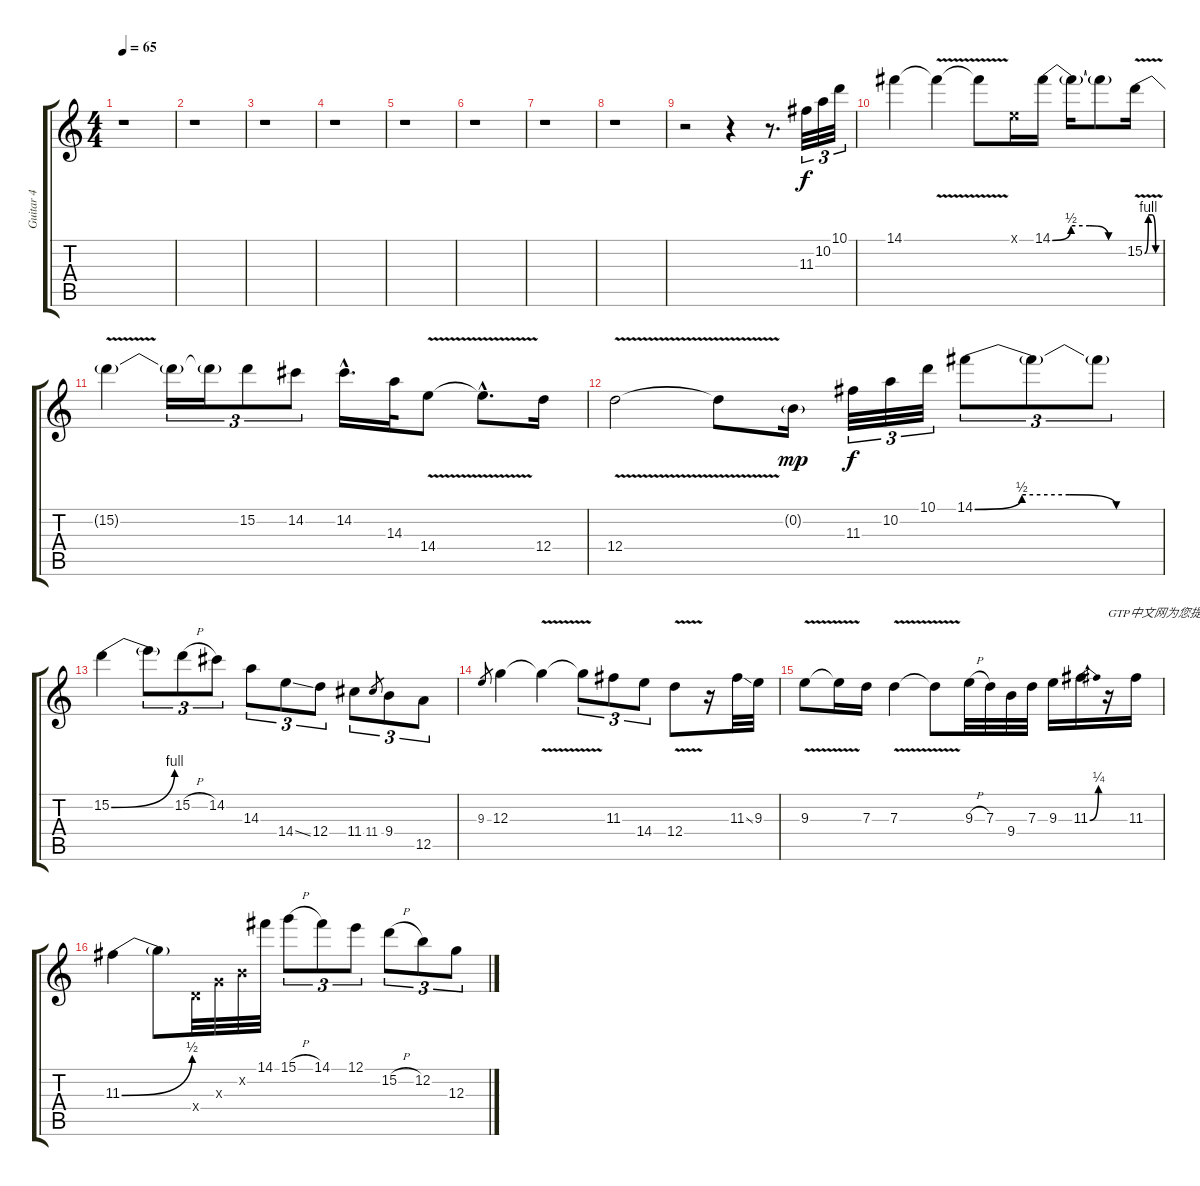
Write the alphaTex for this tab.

\track ("Guitar 4" "Guitar 4") {instrument distortionguitar}
\staff {score tabs}
\tuning (E4 B3 G3 D3 A2 E2) {hide}
\ts (4 4)
\tempo 65
\clef g2
\ks c
r.1{dy f} |
r.1 |
r.1 |
r.1 |
r.1 |
r.1 |
r.1 |
r.1 |
r.2 r.4 r.8{d} 11.3.32{tu (3 2)} 10.2.32{tu (3 2)} 10.1.32{tu (3 2)} |
14.1.4 14.1{v t}.4 14.1{v t}.8 0.1{x}.16 14.1{be (custom 0 0 15 2 30 2 45 0 60 0)}.16 14.1{t}.16 14.1{t}.8 15.2{be (custom 0 0 15 4 30 4 45 0 60 0) v}.16 |
15.2{t}.4 15.2{t}.16{tu (3 2)} 15.2{t}.16{tu (3 2)} 15.2.8{tu (3 2)} 14.2.8{tu (3 2)} 14.2{hac}.16{d} 14.3.32 14.4{v}.8 14.4{hac t}.8{d} 12.4.16 |
12.4{v}.2 12.4{t}.8 0.2{g}.16{dy mp} 11.3.32{tu (3 2) dy f} 10.2.32{tu (3 2)} 10.1.32{tu (3 2)} 14.1{be (custom 0 0 15 2 30 2 45 0 60 0)}.8{tu (3 2)} 14.1{t}.8{tu (3 2)} 14.1{t}.8{tu (3 2)} |
15.2{be (bend 0 0 60 4)}.4 15.2{t}.8{tu (3 2)} 15.2{h}.8{tu (3 2)} 14.2.8{tu (3 2)} 14.3.8{tu (3 2)} 14.4{ss}.8{tu (3 2)} 12.4.8{tu (3 2)} 11.4.8{tu (3 2)} 11.4.8{gr} 9.4.8{tu (3 2)} 12.5.8{tu (3 2)} |
9.3.8{gr} 12.3.4 12.3{v t}.4 12.3{t}.8{tu (3 2)} 11.3.8{tu (3 2)} 14.4.8{tu (3 2)} 12.4{v}.8 r.16 11.3{ss}.32 9.3.32 |
9.3{v}.8 9.3{t}.16 7.3.16 7.3{v}.4 7.3{t}.8 9.3{h}.32 7.3.32 9.4.32 7.3.32 9.3.16 11.3{be (bend 0 0 60 1)}.16 r.16{txt "GTP中文网为您提供优秀的谱子"} 11.3.16 |
11.3{be (bend 0 0 60 2)}.4 11.3{t}.8 0.4{x}.32 0.3{x}.32 0.2{x}.32 14.1.32 15.1{h}.8{tu (3 2)} 14.1.8{tu (3 2)} 12.1.8{tu (3 2)} 15.2{h}.8{tu (3 2)} 12.2.8{tu (3 2)} 12.3.8{tu (3 2)}
